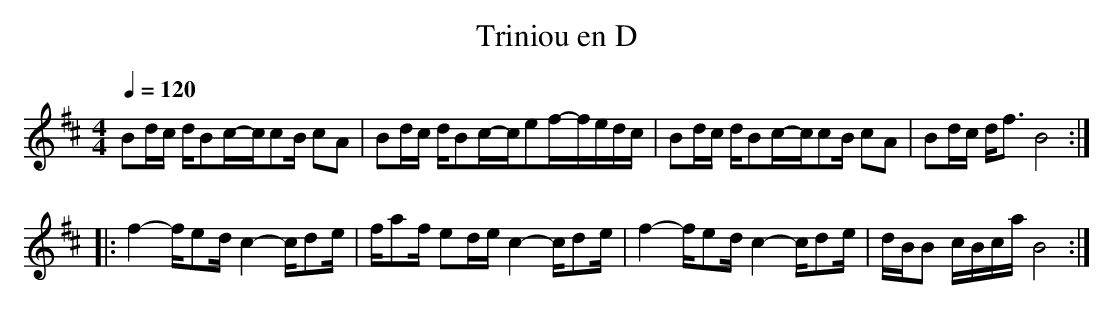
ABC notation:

X:1
T:Triniou en D
Q:1/4=120
M:4/4
L:1/8
K:D
Bd/c/ d/Bc/-c/cB/ cA |Bd/c/ d/Bc/-c/ef/-f/e/d/c/ |Bd/c/ d/Bc/-c/cB/ cA |Bd/c/ d/f3/2 B4 :|
|:f2-f/ed/ c2-c/de/ |f/af/ ed/e/ c2-c/de/ |f2-f/ed/ c2-c/de/ |d/B/B c/B/c/a/ B4 :|
